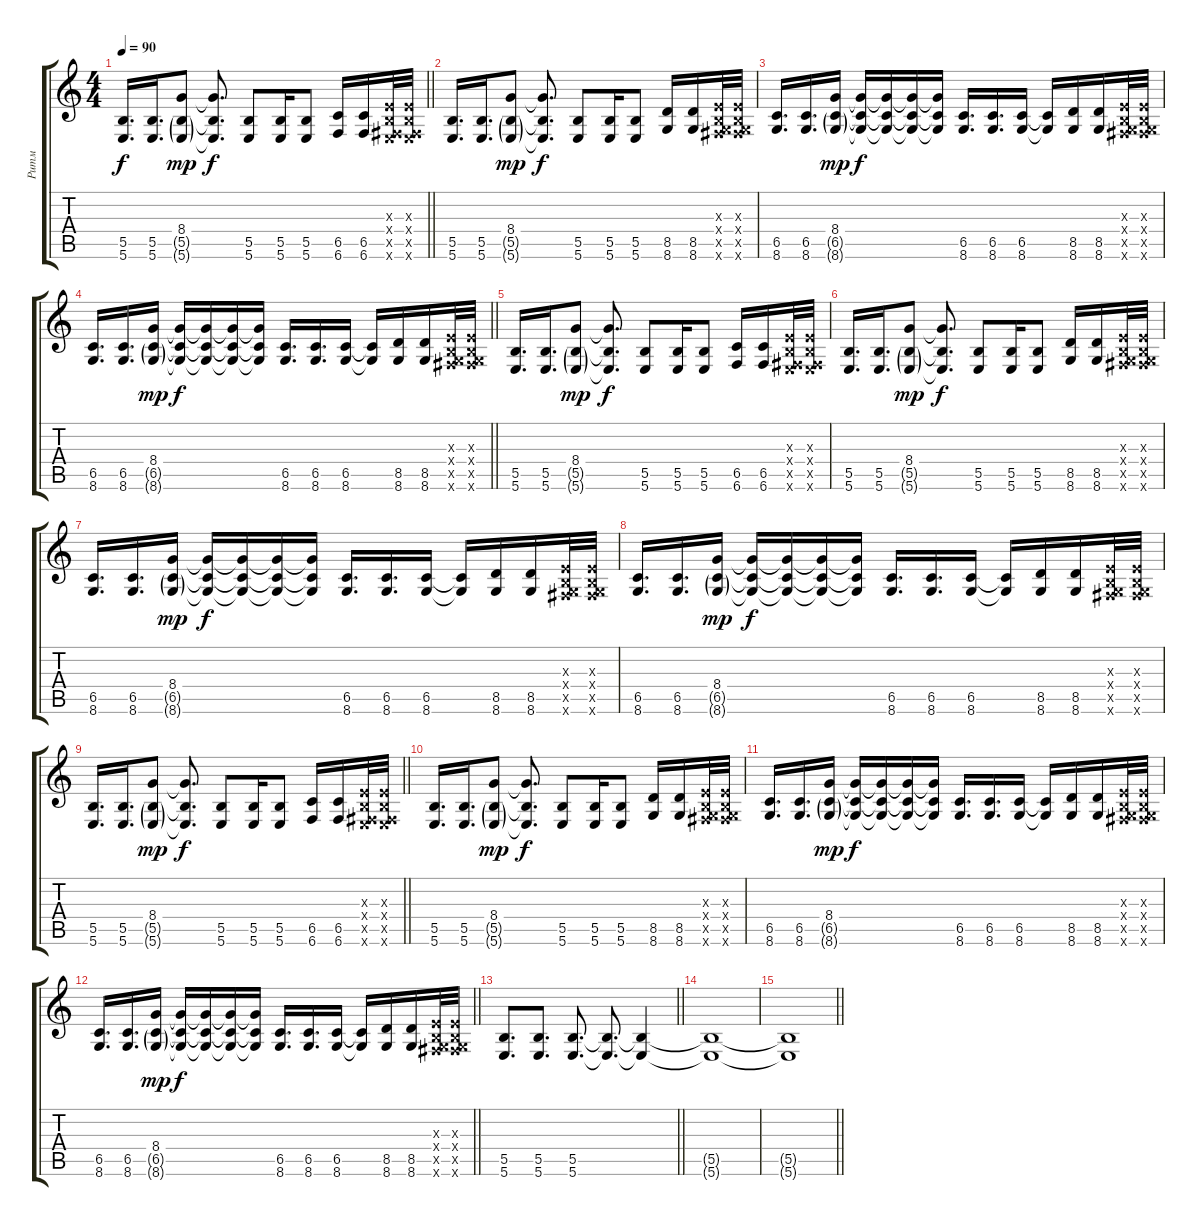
\track ("Ритм" "Ритм") {instrument distortionguitar}
\staff {score tabs}
\tuning (Db4 Ab3 E3 B2 Gb2 B1) {hide}
\ts (4 4)
\tempo 90
\clef g2
\barLineRight lightlight
\ks c
(5.5 5.6).16{d dy f} (5.5 5.6).16{d} (8.4 5.5{g} 5.6{g}).8{dy mp} (8.4{t} 5.5{t} 5.6{t}).8{d dy f} (5.5 5.6).8 (5.5 5.6).16 (5.5 5.6).8 (6.5 6.6).16 (6.5 6.6).16 (0.3{x} 0.4{x} 0.5{x} 5.6{x}).32 (0.3{x} 0.4{x} 0.5{x} 5.6{x}).32 |
(5.5 5.6).16{d} (5.5 5.6).16{d} (8.4 5.5{g} 5.6{g}).8{dy mp} (8.4{t} 5.5{t} 5.6{t}).8{d dy f} (5.5 5.6).8 (5.5 5.6).16 (5.5 5.6).8 (8.5 8.6).16 (8.5 8.6).16 (0.3{x} 0.4{x} 0.5{x} 8.6{x}).32 (0.3{x} 0.4{x} 0.5{x} 8.6{x}).32 |
(6.5 8.6).16{d} (6.5 8.6).16{d} (8.4 6.5{g} 8.6{g}).16{dy mp} (8.4{t} 6.5{t} 8.6{t}).16{dy f} (8.4{t} 6.5{t} 8.6{t}).16 (8.4{t} 6.5{t} 8.6{t}).16 (8.4{t} 6.5{t} 8.6{t}).16 (6.5 8.6).16{d} (6.5 8.6).16{d} (6.5 8.6).16 (6.5{t} 8.6{t}).16 (8.5 8.6).16 (8.5 8.6).16 (0.3{x} 0.4{x} 0.5{x} 8.6{x}).32 (0.3{x} 0.4{x} 0.5{x} 8.6{x}).32 |
\barLineRight lightlight
(6.5 8.6).16{d} (6.5 8.6).16{d} (8.4 6.5{g} 8.6{g}).16{dy mp} (8.4{t} 6.5{t} 8.6{t}).16{dy f} (8.4{t} 6.5{t} 8.6{t}).16 (8.4{t} 6.5{t} 8.6{t}).16 (8.4{t} 6.5{t} 8.6{t}).16 (6.5 8.6).16{d} (6.5 8.6).16{d} (6.5 8.6).16 (6.5{t} 8.6{t}).16 (8.5 8.6).16 (8.5 8.6).16 (0.3{x} 0.4{x} 0.5{x} 8.6{x}).32 (0.3{x} 0.4{x} 0.5{x} 8.6{x}).32 |
(5.5 5.6).16{d} (5.5 5.6).16{d} (8.4 5.5{g} 5.6{g}).8{dy mp} (8.4{t} 5.5{t} 5.6{t}).8{d dy f} (5.5 5.6).8 (5.5 5.6).16 (5.5 5.6).8 (6.5 6.6).16 (6.5 6.6).16 (0.3{x} 0.4{x} 0.5{x} 5.6{x}).32 (0.3{x} 0.4{x} 0.5{x} 5.6{x}).32 |
(5.5 5.6).16{d} (5.5 5.6).16{d} (8.4 5.5{g} 5.6{g}).8{dy mp} (8.4{t} 5.5{t} 5.6{t}).8{d dy f} (5.5 5.6).8 (5.5 5.6).16 (5.5 5.6).8 (8.5 8.6).16 (8.5 8.6).16 (0.3{x} 0.4{x} 0.5{x} 8.6{x}).32 (0.3{x} 0.4{x} 0.5{x} 8.6{x}).32 |
(6.5 8.6).16{d} (6.5 8.6).16{d} (8.4 6.5{g} 8.6{g}).16{dy mp} (8.4{t} 6.5{t} 8.6{t}).16{dy f} (8.4{t} 6.5{t} 8.6{t}).16 (8.4{t} 6.5{t} 8.6{t}).16 (8.4{t} 6.5{t} 8.6{t}).16 (6.5 8.6).16{d} (6.5 8.6).16{d} (6.5 8.6).16 (6.5{t} 8.6{t}).16 (8.5 8.6).16 (8.5 8.6).16 (0.3{x} 0.4{x} 0.5{x} 8.6{x}).32 (0.3{x} 0.4{x} 0.5{x} 8.6{x}).32 |
(6.5 8.6).16{d} (6.5 8.6).16{d} (8.4 6.5{g} 8.6{g}).16{dy mp} (8.4{t} 6.5{t} 8.6{t}).16{dy f} (8.4{t} 6.5{t} 8.6{t}).16 (8.4{t} 6.5{t} 8.6{t}).16 (8.4{t} 6.5{t} 8.6{t}).16 (6.5 8.6).16{d} (6.5 8.6).16{d} (6.5 8.6).16 (6.5{t} 8.6{t}).16 (8.5 8.6).16 (8.5 8.6).16 (0.3{x} 0.4{x} 0.5{x} 8.6{x}).32 (0.3{x} 0.4{x} 0.5{x} 8.6{x}).32 |
\barLineRight lightlight
(5.5 5.6).16{d} (5.5 5.6).16{d} (8.4 5.5{g} 5.6{g}).8{dy mp} (8.4{t} 5.5{t} 5.6{t}).8{d dy f} (5.5 5.6).8 (5.5 5.6).16 (5.5 5.6).8 (6.5 6.6).16 (6.5 6.6).16 (0.3{x} 0.4{x} 0.5{x} 5.6{x}).32 (0.3{x} 0.4{x} 0.5{x} 5.6{x}).32 |
(5.5 5.6).16{d} (5.5 5.6).16{d} (8.4 5.5{g} 5.6{g}).8{dy mp} (8.4{t} 5.5{t} 5.6{t}).8{d dy f} (5.5 5.6).8 (5.5 5.6).16 (5.5 5.6).8 (8.5 8.6).16 (8.5 8.6).16 (0.3{x} 0.4{x} 0.5{x} 8.6{x}).32 (0.3{x} 0.4{x} 0.5{x} 8.6{x}).32 |
(6.5 8.6).16{d} (6.5 8.6).16{d} (8.4 6.5{g} 8.6{g}).16{dy mp} (8.4{t} 6.5{t} 8.6{t}).16{dy f} (8.4{t} 6.5{t} 8.6{t}).16 (8.4{t} 6.5{t} 8.6{t}).16 (8.4{t} 6.5{t} 8.6{t}).16 (6.5 8.6).16{d} (6.5 8.6).16{d} (6.5 8.6).16 (6.5{t} 8.6{t}).16 (8.5 8.6).16 (8.5 8.6).16 (0.3{x} 0.4{x} 0.5{x} 8.6{x}).32 (0.3{x} 0.4{x} 0.5{x} 8.6{x}).32 |
\barLineRight lightlight
(6.5 8.6).16{d} (6.5 8.6).16{d} (8.4 6.5{g} 8.6{g}).16{dy mp} (8.4{t} 6.5{t} 8.6{t}).16{dy f} (8.4{t} 6.5{t} 8.6{t}).16 (8.4{t} 6.5{t} 8.6{t}).16 (8.4{t} 6.5{t} 8.6{t}).16 (6.5 8.6).16{d} (6.5 8.6).16{d} (6.5 8.6).16 (6.5{t} 8.6{t}).16 (8.5 8.6).16 (8.5 8.6).16 (0.3{x} 0.4{x} 0.5{x} 8.6{x}).32 (0.3{x} 0.4{x} 0.5{x} 8.6{x}).32 |
\barLineRight lightlight
(5.5 5.6).8{d} (5.5 5.6).8{d} (5.5 5.6).8{d} (5.5{t} 5.6{t}).8{d} (5.5{t} 5.6{t}).4 |
(5.5{t} 5.6{t}).1{volume 0} |
\barLineRight lightlight
(5.5{t} 5.6{t}).1
